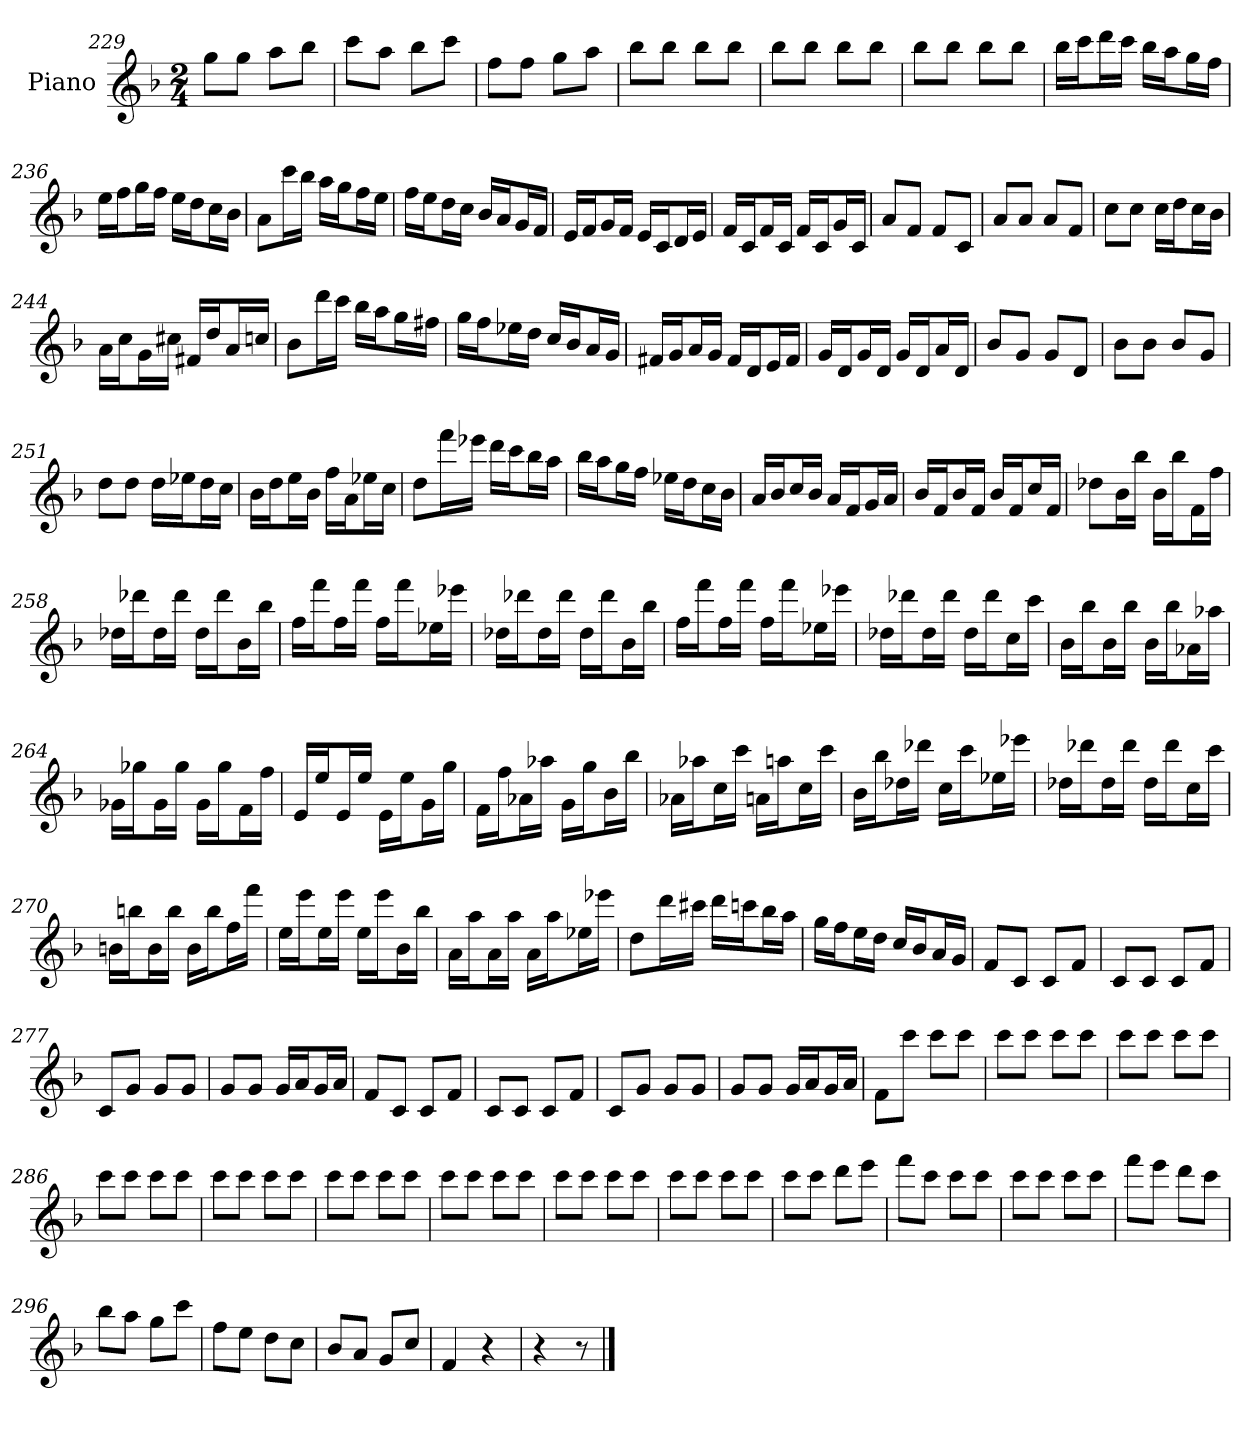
**kern
*part1
*staff1
*I"Piano
*I'Pno
*clefG2
*k[b-]
*F:
*M2/4
=229
8gg\L
8gg\J
8aa\L
8bb-\J
=230
8ccc\L
8aa\J
8bb-\L
8ccc\J
=231
8ff\L
8ff\J
8gg\L
8aa\J
=232
8bb-\L
8bb-\J
8bb-\L
8bb-\J
=233
8bb-\L
8bb-\J
8bb-\L
8bb-\J
=234
8bb-\L
8bb-\J
8bb-\L
8bb-\J
=235
16bb-\LL
16ccc\J
16ddd\L
16ccc\JJ
16bb-\LL
16aa\J
16gg\L
16ff\JJ
=236
16ee\LL
16ff\J
16gg\L
16ff\JJ
16ee\LL
16dd\J
16cc\L
16b-\JJ
=237
8a\L
16ccc\L
16bb-\JJ
16aa\LL
16gg\J
16ff\L
16ee\JJ
=238
16ff\LL
16ee\J
16dd\L
16cc\JJ
16b-/LL
16a/J
16g/L
16f/JJ
=239
16e/LL
16f/J
16g/L
16f/JJ
16e/LL
16c/J
16d/L
16e/JJ
=240
16f/LL
16c/J
16f/L
16c/JJ
16f/LL
16c/J
16g/L
16c/JJ
=241
8a/L
8f/J
8f/L
8c/J
=242
8a/L
8a/J
8a/L
8f/J
=243
8cc\L
8cc\J
16cc\LL
16dd\J
16cc\L
16b-\JJ
=244
16a\LL
16cc\J
16g\L
16cc#X\JJ
16f#X/LL
16dd/J
16a/L
16ccn/JJ
=245
8b-\L
16ddd\L
16ccc\JJ
16bb-\LL
16aa\J
16gg\L
16ff#X\JJ
=246
16gg\LL
16ff\J
16ee-X\L
16dd\JJ
16cc/LL
16b-/J
16a/L
16g/JJ
=247
16f#X/LL
16g/J
16a/L
16g/JJ
16f#/LL
16d/J
16e/L
16f#/JJ
=248
16g/LL
16d/J
16g/L
16d/JJ
16g/LL
16d/J
16a/L
16d/JJ
=249
8b-/L
8g/J
8g/L
8d/J
=250
8b-\L
8b-\J
8b-/L
8g/J
=251
8dd\L
8dd\J
16dd\LL
16ee-X\J
16dd\L
16cc\JJ
=252
16b-\LL
16dd\J
16ee\L
16b-\JJ
16ff\LL
16a\J
16ee-X\L
16cc\JJ
=253
8dd\L
16fff\L
16eee-X\JJ
16ddd\LL
16ccc\J
16bb-\L
16aa\JJ
=254
16bb-\LL
16aa\J
16gg\L
16ff\JJ
16ee-X\LL
16dd\J
16cc\L
16b-\JJ
=255
16a/LL
16b-/J
16cc/L
16b-/JJ
16a/LL
16f/J
16g/L
16a/JJ
=256
16b-/LL
16f/J
16b-/L
16f/JJ
16b-/LL
16f/J
16cc/L
16f/JJ
=257
8dd-X\L
16b-\L
16bb-\JJ
16b-\LL
16bb-\J
16f\L
16ff\JJ
=258
16dd-X\LL
16ddd-X\J
16dd-\L
16ddd-\JJ
16dd-\LL
16ddd-\J
16b-\L
16bb-\JJ
=259
16ff\LL
16fff\J
16ff\L
16fff\JJ
16ff\LL
16fff\J
16ee-X\L
16eee-X\JJ
=260
16dd-X\LL
16ddd-X\J
16dd-\L
16ddd-\JJ
16dd-\LL
16ddd-\J
16b-\L
16bb-\JJ
=261
16ff\LL
16fff\J
16ff\L
16fff\JJ
16ff\LL
16fff\J
16ee-X\L
16eee-X\JJ
=262
16dd-X\LL
16ddd-X\J
16dd-\L
16ddd-\JJ
16dd-\LL
16ddd-\J
16cc\L
16ccc\JJ
=263
16b-\LL
16bb-\J
16b-\L
16bb-\JJ
16b-\LL
16bb-\J
16a-X\L
16aa-X\JJ
=264
16g-X\LL
16gg-X\J
16g-\L
16gg-\JJ
16g-\LL
16gg-\J
16f\L
16ff\JJ
=265
16e/LL
16ee/J
16e/L
16ee/JJ
16e\LL
16ee\J
16g\L
16gg\JJ
=266
16f\LL
16ff\J
16a-X\L
16aa-X\JJ
16g\LL
16gg\J
16b-\L
16bb-\JJ
=267
16a-X\LL
16aa-X\J
16cc\L
16ccc\JJ
16an\LL
16aan\J
16cc\L
16ccc\JJ
=268
16b-\LL
16bb-\J
16dd-X\L
16ddd-X\JJ
16cc\LL
16ccc\J
16ee-X\L
16eee-X\JJ
=269
16dd-X\LL
16ddd-X\J
16dd-\L
16ddd-\JJ
16dd-\LL
16ddd-\J
16cc\L
16ccc\JJ
=270
16bn\LL
16bbn\J
16b\L
16bb\JJ
16b\LL
16bb\J
16ff\L
16fff\JJ
=271
16ee\LL
16eee\J
16ee\L
16eee\JJ
16ee\LL
16eee\J
16b-\L
16bb-\JJ
=272
16a\LL
16aa\J
16a\L
16aa\JJ
16a\LL
16aa\J
16ee-X\L
16eee-X\JJ
=273
8dd\L
16ddd\L
16ccc#X\JJ
16ddd\LL
16cccn\J
16bb-\L
16aa\JJ
=274
16gg\LL
16ff\J
16ee\L
16dd\JJ
16cc/LL
16b-/J
16a/L
16g/JJ
=275
8f/L
8c/J
8c/L
8f/J
=276
8c/L
8c/J
8c/L
8f/J
=277
8c/L
8g/J
8g/L
8g/J
=278
8g/L
8g/J
16g/LL
16a/J
16g/L
16a/JJ
=279
8f/L
8c/J
8c/L
8f/J
=280
8c/L
8c/J
8c/L
8f/J
=281
8c/L
8g/J
8g/L
8g/J
=282
8g/L
8g/J
16g/LL
16a/J
16g/L
16a/JJ
=283
8f\L
8ccc\J
8ccc\L
8ccc\J
=284
8ccc\L
8ccc\J
8ccc\L
8ccc\J
=285
8ccc\L
8ccc\J
8ccc\L
8ccc\J
=286
8ccc\L
8ccc\J
8ccc\L
8ccc\J
=287
8ccc\L
8ccc\J
8ccc\L
8ccc\J
=288
8ccc\L
8ccc\J
8ccc\L
8ccc\J
=289
8ccc\L
8ccc\J
8ccc\L
8ccc\J
=290
8ccc\L
8ccc\J
8ccc\L
8ccc\J
=291
8ccc\L
8ccc\J
8ccc\L
8ccc\J
=292
8ccc\L
8ccc\J
8ddd\L
8eee\J
=293
8fff\L
8ccc\J
8ccc\L
8ccc\J
=294
8ccc\L
8ccc\J
8ccc\L
8ccc\J
=295
8fff\L
8eee\J
8ddd\L
8ccc\J
=296
8bb-\L
8aa\J
8gg\L
8ccc\J
=297
8ff\L
8ee\J
8dd\L
8cc\J
=298
8b-/L
8a/J
8g/L
8cc/J
=299
4f
4r
=300
4r
8r
==
*-
